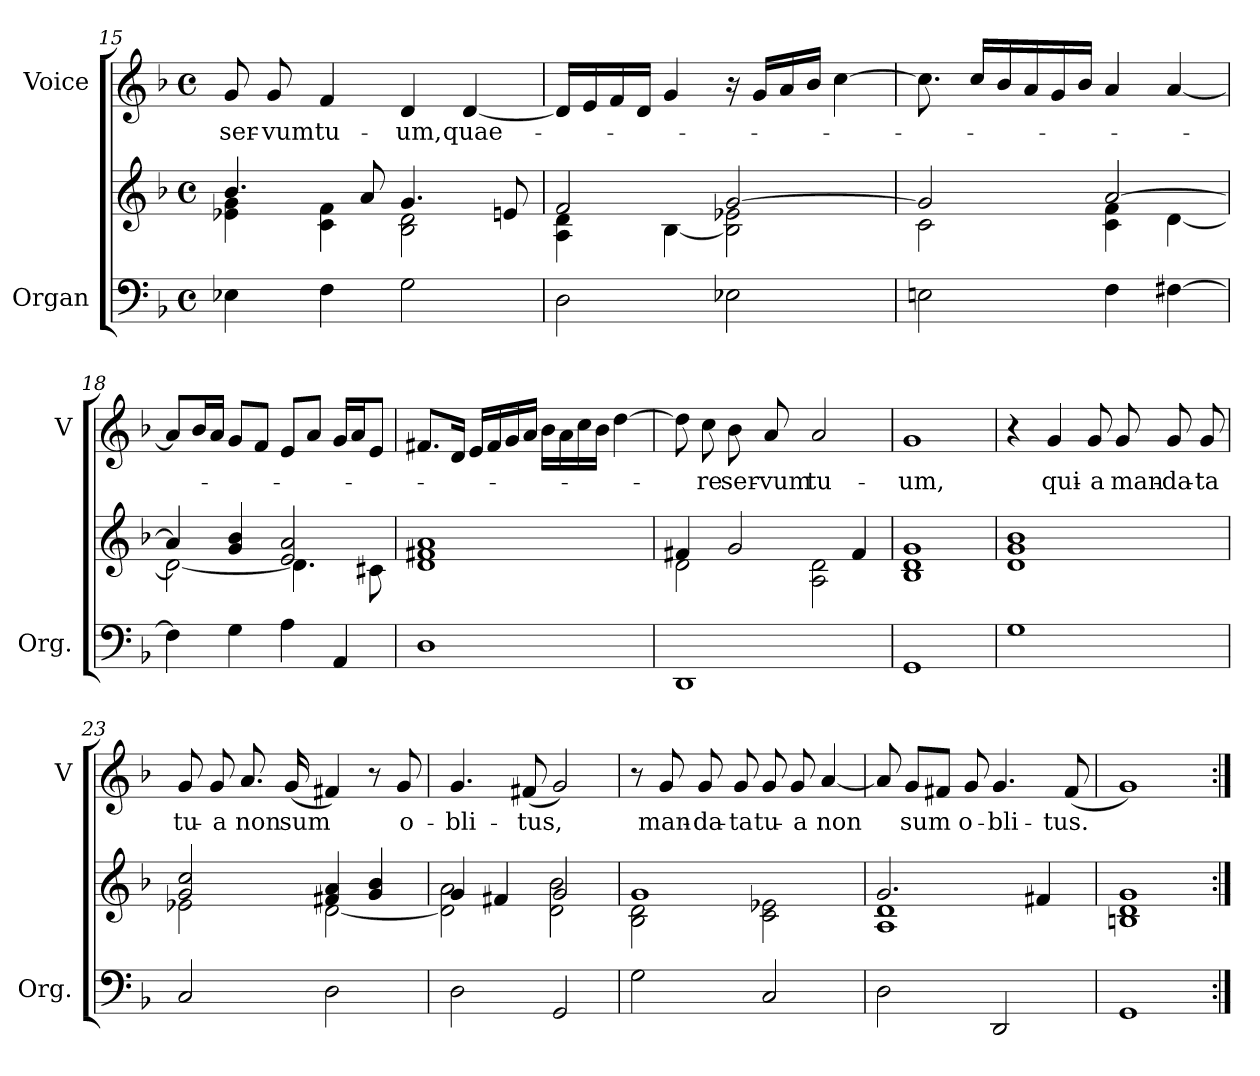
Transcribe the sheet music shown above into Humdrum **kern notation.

**kern	**kern	**kern	**text
*part2	*part2	*part1	*part1
*staff3	*staff2	*staff1	*staff1
*I"Organ	*	*I"Voice	*
*I'Org.	*	*I'V	*
*clefF4	*clefG2	*clefG2	*
*k[b-]	*k[b-]	*k[b-]	*
*F:	*F:	*F:	*
*M4/4	*M4/4	*M4/4	*
*met(c)	*met(c)	*met(c)	*
=15	=15	=15	=15
*	*^	*	*
!	!	!	!	!LO:LY:b
4E-X\	4.b-/	4e-X\ 4g\	8g/	ser-
!	!	!	!	!LO:LY:b
.	.	.	8g/	-vum
!	!	!	!	!LO:LY:b
4F\	.	4c\ 4f\	4f/	tu-
.	8a/	.	.	.
!	!	!	!	!LO:LY:b
2G\	4.g/	2B-\ 2d\	4d/	-um,
!	!	!	!	!LO:LY:b
.	.	.	[4d/	quae-
.	8en/	.	.	.
!!LO:PB:g=z
=16	=16	=16	=16	=16
2D\	2f/	4A\ 4d\	16d/LL]	.
.	.	.	16e/	.
.	.	.	16f/	.
.	.	.	16d/JJ	.
.	.	[<4B-\	4g/	.
2E-X\	[>2g/	2B-\] 2e-X\	16r	.
.	.	.	16g/LL	.
.	.	.	16a/	.
.	.	.	16b-/JJ	.
.	.	.	[4cc\	.
=17	=17	=17	=17	=17
2Eni\	2g/]	2c\	8.cc\]	.
.	.	.	16cc/LL	.
.	.	.	16b-/	.
.	.	.	16a/	.
.	.	.	16g/	.
.	.	.	16b-/JJ	.
4F\	[>2a/	4c\ 4f\	4a/	.
[4F#X\	.	[<4d\	[4a/	.
=18	=18	=18	=18	=18
4F#\]	4a/]	2d\_	8a/L]	.
.	.	.	16b-/L	.
.	.	.	16a/JJ	.
4G\	4g/ 4b-/	.	8g/L	.
.	.	.	8f/J	.
4A\	2e/ 2a/	4.d\]	8e/L	.
.	.	.	8a/J	.
4AA/	.	.	16g/LL	.
.	.	.	16a/J	.
.	.	8c#X\	8e/J	.
*	*v	*v	*	*
=19	=19	=19	=19
1D	1d 1f#X 1a	8.f#X/L	.
.	.	16d/Jk	.
.	.	16e/LL	.
.	.	16f#/	.
.	.	16g/	.
.	.	16a/JJ	.
.	.	16b-\LL	.
.	.	16a\	.
.	.	16cc\	.
.	.	16b-\JJ	.
.	.	[4dd\	.
!!LO:LB:g=z
=20	=20	=20	=20
*	*^	*	*
1DD	4f#X/	2d\	8dd\]	.
!	!	!	!	!LO:LY:b
.	.	.	8cc\	-re
!	!	!	!	!LO:LY:b
.	2g/	.	8b-\	ser-
!	!	!	!	!LO:LY:b
.	.	.	8a/	-vum
!	!	!	!	!LO:LY:b
.	.	2A\ 2d\	2a/	tu-
.	4f#/	.	.	.
*	*v	*v	*	*
=21	=21	=21	=21
!	!	!	!LO:LY:b
1GG	1B- 1d 1g	1g	-um,
=22	=22	=22	=22
1G	1d 1g 1b-	4r	.
!	!	!	!LO:LY:b
.	.	4g/	qui-
!	!	!	!LO:LY:b
.	.	8g/	-a
!	!	!	!LO:LY:b
.	.	8g/	man-
!	!	!	!LO:LY:b
.	.	8g/	-da-
!	!	!	!LO:LY:b
.	.	8g/	-ta
=23	=23	=23	=23
*	*^	*	*
!	!	!	!	!LO:LY:b
2C/	2g/ 2cc/	2e-X\	8g/	tu-
!	!	!	!	!LO:LY:b
.	.	.	8g/	-a
!	!	!	!	!LO:LY:b
.	.	.	8.a/	non
!	!	!	!	!LO:LY:b
.	.	.	(<16g/	sum
2D\	4f#X/ 4a/	[<2d\	4f#X/)	.
.	4g/ 4b-/	.	8r	.
!	!	!	!	!LO:LY:b
.	.	.	8g/	o-
=24	=24	=24	=24	=24
!	!	!	!	!LO:LY:b
2D\	4g/	2d\] 2a\	4.g/	-bli-
.	4f#X/	.	.	.
!	!	!	!	!LO:LY:b
.	.	.	(<8f#X/	-tus,
2GG/	2g/	2d\ 2b-\	2g/)	.
!!LO:LB:g=z
=25	=25	=25	=25	=25
2G\	1g	2B-\ 2d\	8r	.
!	!	!	!	!LO:LY:b
.	.	.	8g/	man-
!	!	!	!	!LO:LY:b
.	.	.	8g/	-da-
!	!	!	!	!LO:LY:b
.	.	.	8g/	-ta
!	!	!	!	!LO:LY:b
2C/	.	2c\ 2e-X\	8g/	tu-
!	!	!	!	!LO:LY:b
.	.	.	8g/	-a
!	!	!	!	!LO:LY:b
.	.	.	[4a/	non
=26	=26	=26	=26	=26
2D\	2.g/	1A 1d	8a/]	.
!	!	!	!	!LO:LY:b
.	.	.	8g/L	sum
.	.	.	8f#X/J	.
!	!	!	!	!LO:LY:b
.	.	.	8g/	o-
!	!	!	!	!LO:LY:b
2DD/	.	.	4.g/	-bli-
.	4f#X/	.	.	.
!	!	!	!	!LO:LY:b
.	.	.	(<8f#/	-tus.
*	*v	*v	*	*
=27	=27	=27	=27
1GG	1Bn 1d 1g	1g)	.
=:|!	=:|!	=:|!	=:|!
*-	*-	*-	*-
